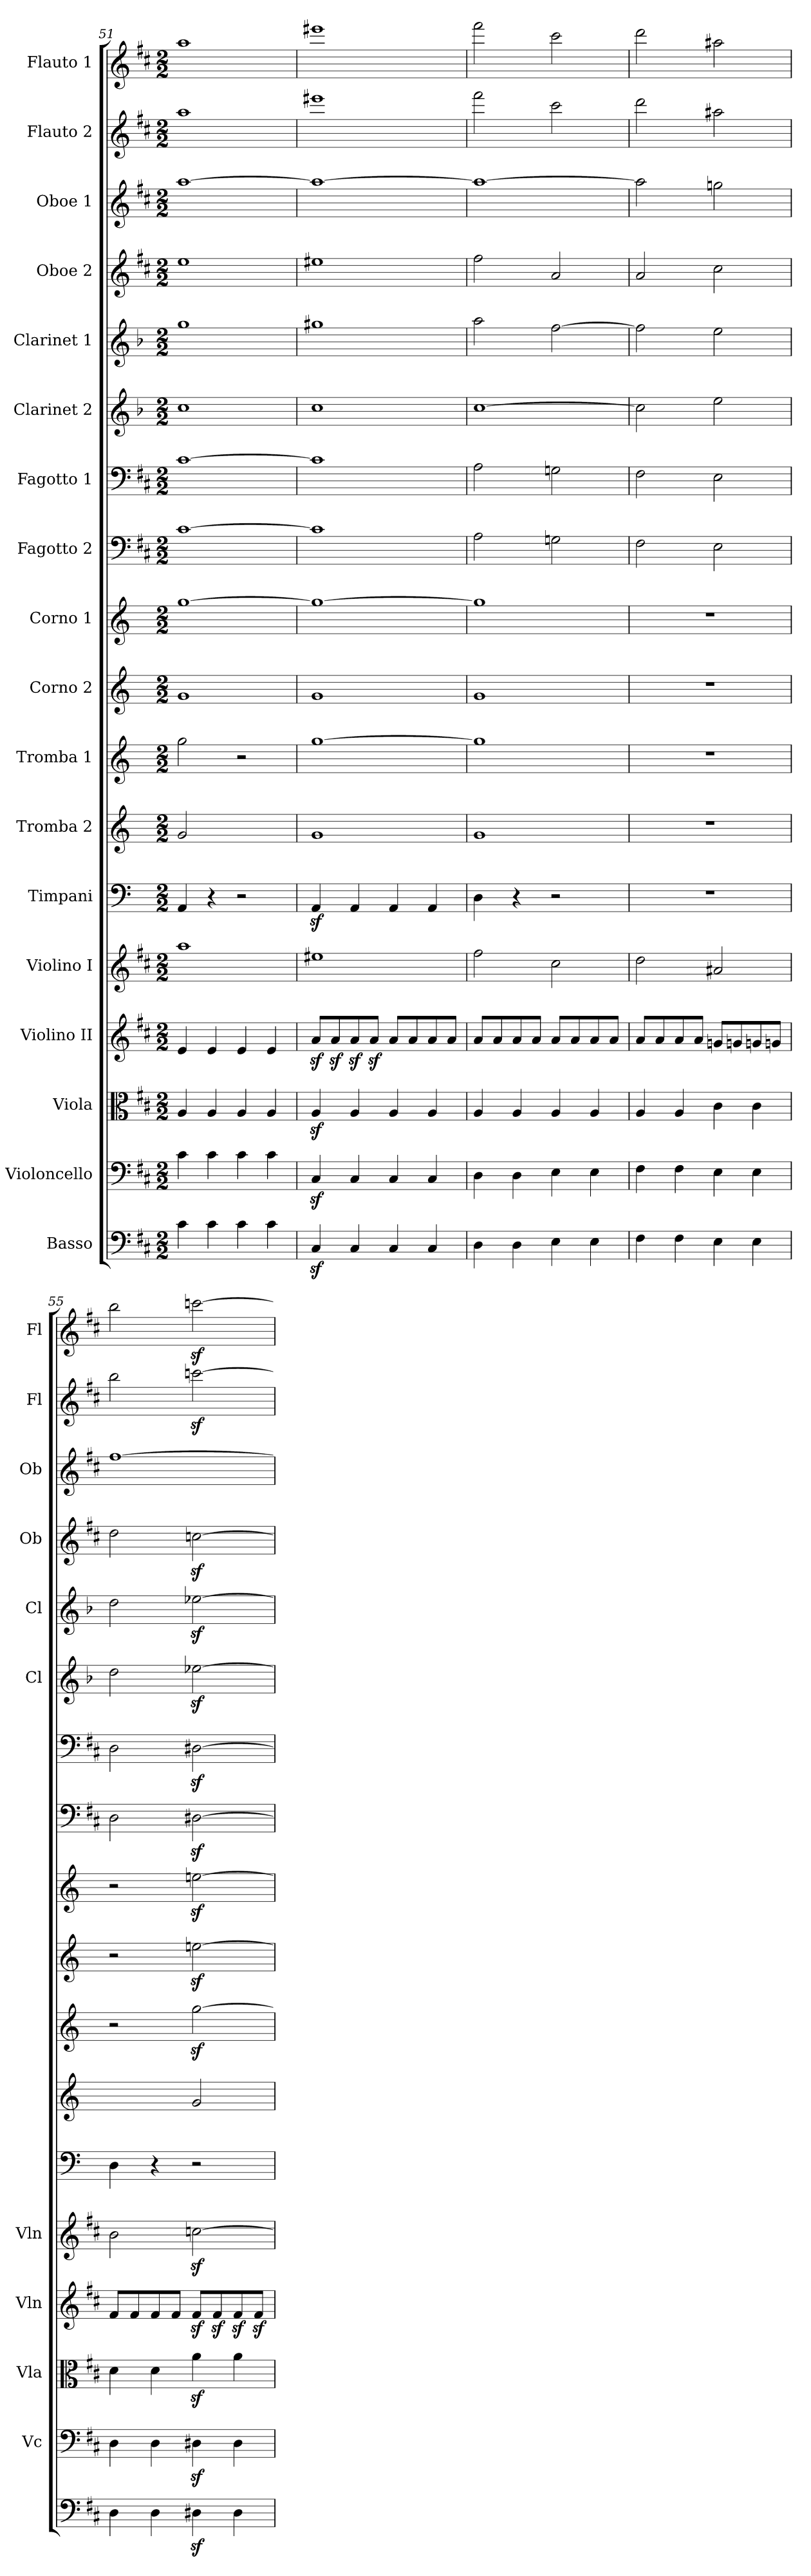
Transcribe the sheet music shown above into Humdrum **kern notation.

**kern	**kern	**kern	**kern	**kern	**kern	**kern	**kern	**kern	**kern	**kern	**kern	**kern	**kern	**kern	**kern	**kern	**kern
*part18	*part17	*part16	*part15	*part14	*part13	*part12	*part11	*part10	*part9	*part8	*part7	*part6	*part5	*part4	*part3	*part2	*part1
*staff18	*staff17	*staff16	*staff15	*staff14	*staff13	*staff12	*staff11	*staff10	*staff9	*staff8	*staff7	*staff6	*staff5	*staff4	*staff3	*staff2	*staff1
*I"Basso	*I"Violoncello	*I"Viola	*I"Violino II	*I"Violino I	*I"Timpani	*I"Tromba 2	*I"Tromba 1	*I"Corno 2	*I"Corno 1	*I"Fagotto 2	*I"Fagotto 1	*I"Clarinet 2	*I"Clarinet 1	*I"Oboe 2	*I"Oboe 1	*I"Flauto 2	*I"Flauto 1
*	*I'Vc	*I'Vla	*I'Vln	*I'Vln	*	*	*	*	*	*	*	*I'Cl	*I'Cl	*I'Ob	*I'Ob	*I'Fl	*I'Fl
*clefF4	*clefF4	*clefC3	*clefG2	*clefG2	*clefF4	*clefG2	*clefG2	*clefG2	*clefG2	*clefF4	*clefF4	*clefG2	*clefG2	*clefG2	*clefG2	*clefG2	*clefG2
*ITrd7c12	*	*	*	*	*	*ITrd-1c-2	*ITrd-1c-2	*ITrd6c10	*ITrd6c10	*	*	*ITrd2c3	*ITrd2c3	*	*	*	*
*k[f#c#]	*k[f#c#]	*k[f#c#]	*k[f#c#]	*k[f#c#]	*	*	*	*	*	*k[f#c#]	*k[f#c#]	*k[f#c#]	*k[f#c#]	*k[f#c#]	*k[f#c#]	*k[f#c#]	*k[f#c#]
*M2/2	*M2/2	*M2/2	*M2/2	*M2/2	*M2/2	*M2/2	*M2/2	*M2/2	*M2/2	*M2/2	*M2/2	*M2/2	*M2/2	*M2/2	*M2/2	*M2/2	*M2/2
=51	=51	=51	=51	=51	=51	=51	=51	=51	=51	=51	=51	=51	=51	=51	=51	=51	=51
4C#	4c#	4A	4e	1aa	4AA	2a	2aa	1A	[1a	[1c#	[1c#	1a	1ee	1ee	[1aa	1aa	1aa
4C#	4c#	4A	4e	.	4r	.	.	.	.	.	.	.	.	.	.	.	.
4C#	4c#	4A	4e	.	2r	2ryy	2r	.	.	.	.	.	.	.	.	.	.
4C#	4c#	4A	4e	.	.	.	.	.	.	.	.	.	.	.	.	.	.
=52	=52	=52	=52	=52	=52	=52	=52	=52	=52	=52	=52	=52	=52	=52	=52	=52	=52
4CC#z	4C#z	4Az	8az/L	1ee#X	4AAz	1a	[1aa	1A	1a_	1c#]	1c#]	1a	1ee#	1ee#X	1aa_	1eee#X	1eee#X
.	.	.	8az/	.	.	.	.	.	.	.	.	.	.	.	.	.	.
4CC#	4C#	4A	8az/	.	4AA	.	.	.	.	.	.	.	.	.	.	.	.
.	.	.	8az/J	.	.	.	.	.	.	.	.	.	.	.	.	.	.
4CC#	4C#	4A	8a/L	.	4AA	.	.	.	.	.	.	.	.	.	.	.	.
.	.	.	8a/	.	.	.	.	.	.	.	.	.	.	.	.	.	.
4CC#	4C#	4A	8a/	.	4AA	.	.	.	.	.	.	.	.	.	.	.	.
.	.	.	8a/J	.	.	.	.	.	.	.	.	.	.	.	.	.	.
=53	=53	=53	=53	=53	=53	=53	=53	=53	=53	=53	=53	=53	=53	=53	=53	=53	=53
4DD	4D	4A	8a/L	2ff#	4D	1a	1aa]	1A	1a]	2A	2A	[1a	2ff#	2ff#	1aa_	2fff#	2fff#
.	.	.	8a/	.	.	.	.	.	.	.	.	.	.	.	.	.	.
4DD	4D	4A	8a/	.	4r	.	.	.	.	.	.	.	.	.	.	.	.
.	.	.	8a/J	.	.	.	.	.	.	.	.	.	.	.	.	.	.
4EE	4E	4A	8a/L	2cc#	2r	.	.	.	.	2Gn	2Gn	.	[2dd	2a	.	2ccc#	2ccc#
.	.	.	8a/	.	.	.	.	.	.	.	.	.	.	.	.	.	.
4EE	4E	4A	8a/	.	.	.	.	.	.	.	.	.	.	.	.	.	.
.	.	.	8a/J	.	.	.	.	.	.	.	.	.	.	.	.	.	.
=54	=54	=54	=54	=54	=54	=54	=54	=54	=54	=54	=54	=54	=54	=54	=54	=54	=54
4FF#	4F#	4A	8a/L	2dd	1r	1r	1r	1r	1r	2F#	2F#	2a]	2dd]	2a	2aa]	2ddd	2ddd
.	.	.	8a/	.	.	.	.	.	.	.	.	.	.	.	.	.	.
4FF#	4F#	4A	8a/	.	.	.	.	.	.	.	.	.	.	.	.	.	.
.	.	.	8a/J	.	.	.	.	.	.	.	.	.	.	.	.	.	.
4EE	4E	4c#	8gn/L	2a#X	.	.	.	.	.	2E	2E	2cc#	2cc#	2cc#	2ggn	2aa#X	2aa#X
.	.	.	8gn/	.	.	.	.	.	.	.	.	.	.	.	.	.	.
4EE	4E	4c#	8gn/	.	.	.	.	.	.	.	.	.	.	.	.	.	.
.	.	.	8gn/J	.	.	.	.	.	.	.	.	.	.	.	.	.	.
=55	=55	=55	=55	=55	=55	=55	=55	=55	=55	=55	=55	=55	=55	=55	=55	=55	=55
4DD	4D	4d	8f#/L	2b	4D	2ryy	2r	2r	2r	2D	2D	2b	2b	2dd	[1ff#	2bb	2bb
.	.	.	8f#/	.	.	.	.	.	.	.	.	.	.	.	.	.	.
4DD	4D	4d	8f#/	.	4r	.	.	.	.	.	.	.	.	.	.	.	.
.	.	.	8f#/J	.	.	.	.	.	.	.	.	.	.	.	.	.	.
4DD#Xz	4D#Xz	4az	8f#z/L	[2ccnz	2r	2a	[2aaz	[2f#Xz	[2f#Xz	[2D#Xz	[2D#Xz	[2ccnz	[2ccnz	[2ccnz	.	[2cccnz	[2cccnz
.	.	.	8f#z/	.	.	.	.	.	.	.	.	.	.	.	.	.	.
4DD#	4D#	4a	8f#z/	.	.	.	.	.	.	.	.	.	.	.	.	.	.
.	.	.	8f#z/J	.	.	.	.	.	.	.	.	.	.	.	.	.	.
=	=	=	=	=	=	=	=	=	=	=	=	=	=	=	=	=	=
*-	*-	*-	*-	*-	*-	*-	*-	*-	*-	*-	*-	*-	*-	*-	*-	*-	*-
